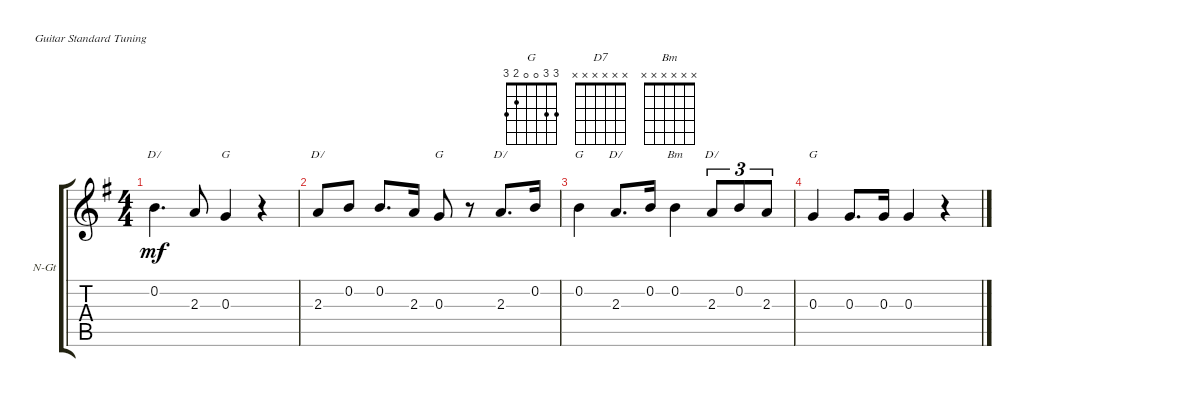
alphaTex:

\bracketExtendMode groupsimilarinstruments
\firstSystemTrackNameOrientation horizontal
\otherSystemsTrackNameOrientation horizontal
\track ("Melody" "N-Gt") {instrument acousticguitarnylon}
\staff {score tabs}
\tuning (E4 B3 G3 D3 A2 E2)
\chord ("G" x x x x x x)
\chord ("D7" x x x x x x)
\chord ("Bm" x x x x x x)
\chord ("G" 3 3 0 0 2 3) {showfingering false}
\ts (4 4)
\tempo (100 hide)
\clef g2
\ks g
0.2.4{d ch "D7" dy mf} 2.3.8 0.3.4{ch "G"} r.4 |
2.3.8{ch "D7"} 0.2.8 0.2.8{d} 2.3.16 0.3.8{ch "G"} r.8 2.3.8{d ch "D7"} 0.2.16 |
0.2.4{ch "G"} 2.3.8{d ch "D7"} 0.2.16 0.2.4{ch "Bm"} 2.3.8{tu (3 2) ch "D7"} 0.2.8{tu (3 2)} 2.3.8{tu (3 2)} |
0.3.4{ch "G"} 0.3.8{d} 0.3.16 0.3.4 r.4
